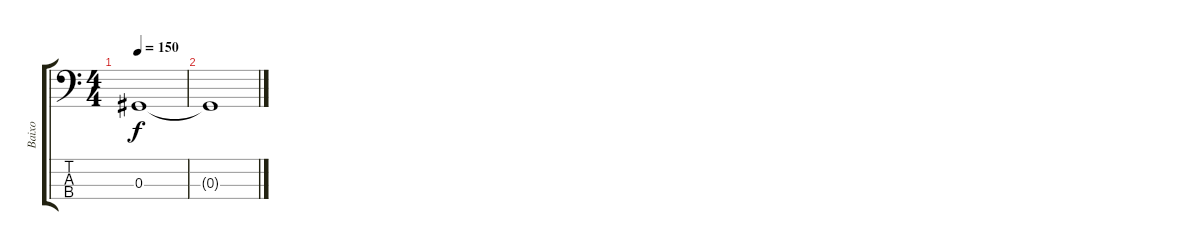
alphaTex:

\track ("Baixo" "Baixo") {instrument electricbassfinger}
\staff {score tabs}
\tuning (Gb2 Db2 Ab1 Eb1) {hide}
\ts (4 4)
\tempo 150
\clef f4
\ks c
0.3.1{dy f} |
0.3{t}.1
